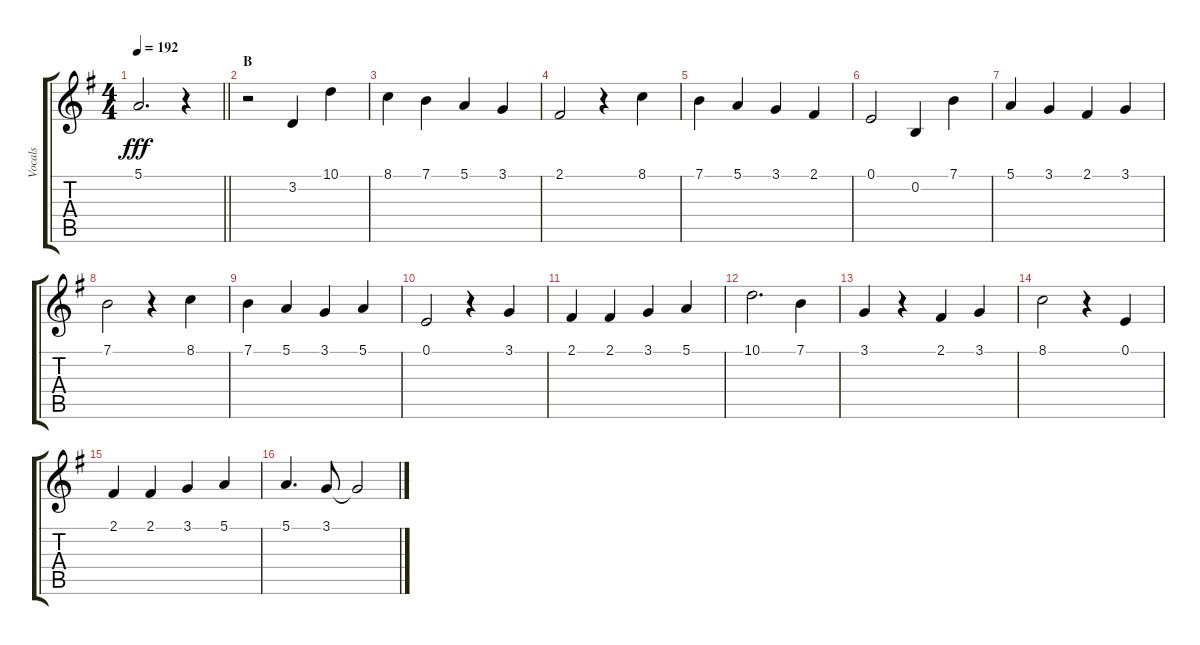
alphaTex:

\track ("Vocals" "Vocals") {instrument voiceoohs}
\staff {score tabs}
\tuning (E4 B3 G3 D3 A2 E2) {hide}
\ts (4 4)
\tempo 192
\clef g2
\barLineRight lightlight
\ks g
5.1.2{d dy fff} r.4 |
\section ("" "B")
r.2 3.2.4 10.1.4 |
8.1.4 7.1.4 5.1.4 3.1.4 |
2.1.2 r.4 8.1.4 |
7.1.4 5.1.4 3.1.4 2.1.4 |
0.1.2 0.2.4 7.1.4 |
5.1.4 3.1.4 2.1.4 3.1.4 |
7.1.2 r.4 8.1.4 |
7.1.4 5.1.4 3.1.4 5.1.4 |
0.1.2 r.4 3.1.4 |
2.1.4 2.1.4 3.1.4 5.1.4 |
10.1.2{d} 7.1.4 |
3.1.4 r.4 2.1.4 3.1.4 |
8.1.2 r.4 0.1.4 |
2.1.4 2.1.4 3.1.4 5.1.4 |
5.1.4{d} 3.1.8 3.1{t}.2
